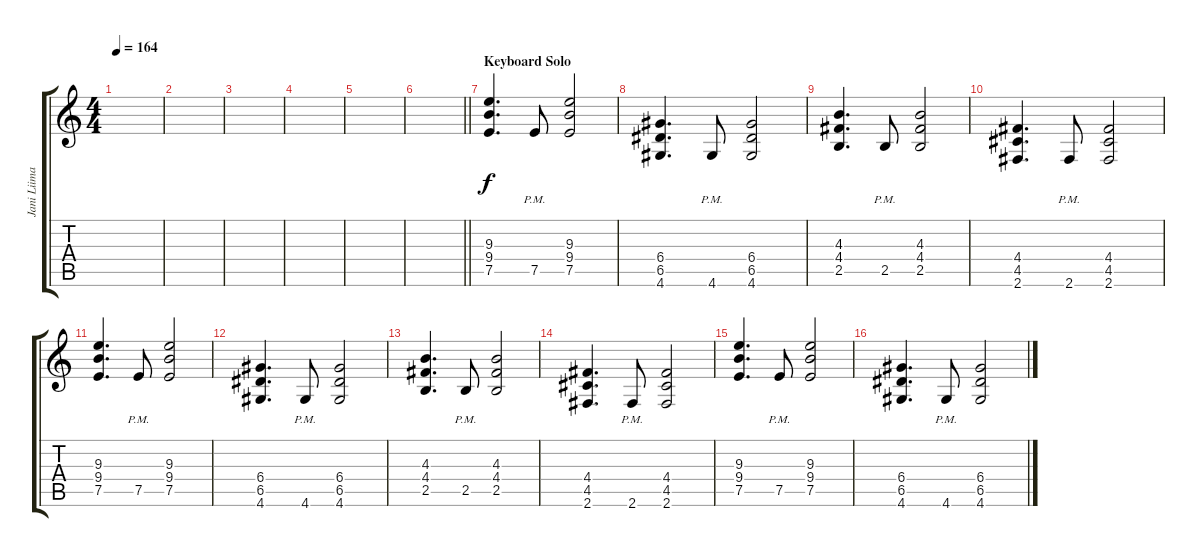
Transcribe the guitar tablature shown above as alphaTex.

\track ("Jani Liimatainen" "Jani Liima") {instrument distortionguitar}
\staff {score tabs}
\tuning (E4 B3 G3 D3 A2 E2) {hide}
\ts (4 4)
\tempo 164
\clef g2
\ks c
|
|
|
|
|
\barLineRight lightlight
|
\section ("" "Keyboard Solo")
(9.3 9.4 7.5).4{d} 7.5{pm}.8 (9.3 9.4 7.5).2 |
(6.4 6.5 4.6).4{d} 4.6{pm}.8 (6.4 6.5 4.6).2 |
(4.3 4.4 2.5).4{d} 2.5{pm}.8 (4.3 4.4 2.5).2 |
(4.4 4.5 2.6).4{d} 2.6{pm}.8 (4.4 4.5 2.6).2 |
(9.3 9.4 7.5).4{d} 7.5{pm}.8 (9.3 9.4 7.5).2 |
(6.4 6.5 4.6).4{d} 4.6{pm}.8 (6.4 6.5 4.6).2 |
(4.3 4.4 2.5).4{d} 2.5{pm}.8 (4.3 4.4 2.5).2 |
(4.4 4.5 2.6).4{d} 2.6{pm}.8 (4.4 4.5 2.6).2 |
(9.3 9.4 7.5).4{d} 7.5{pm}.8 (9.3 9.4 7.5).2 |
(6.4 6.5 4.6).4{d} 4.6{pm}.8 (6.4 6.5 4.6).2
